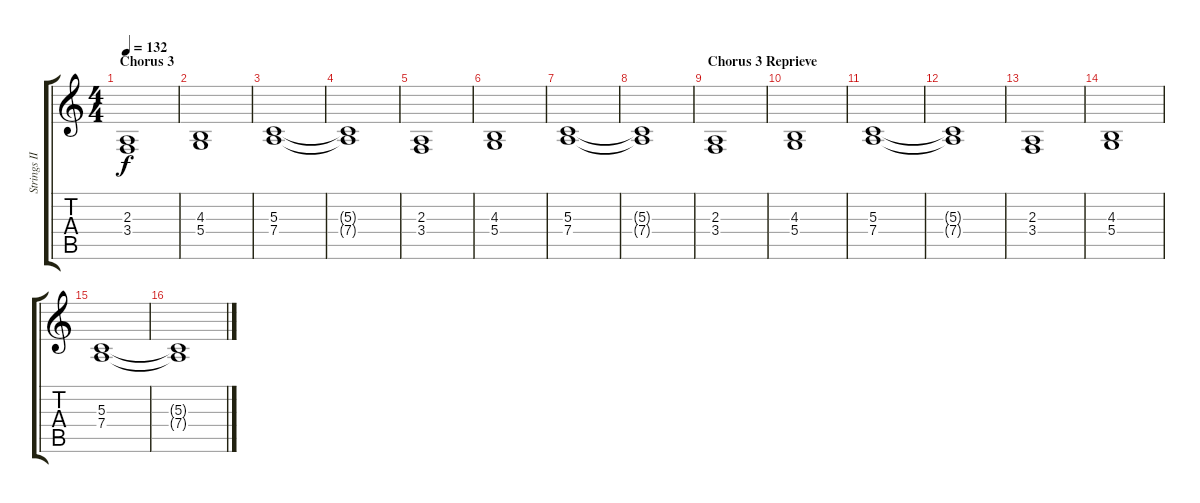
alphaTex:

\track ("Strings III" "Strings II") {instrument stringensemble1}
\staff {score tabs}
\tuning (E4 B3 G3 D3 A2 E2) {hide}
\ts (4 4)
\section ("" "Chorus 3")
\tempo 132
\clef g2
\ks c
(2.3 3.4).1{dy f} |
(4.3 5.4).1 |
(5.3 7.4).1 |
(5.3{t} 7.4{t}).1 |
(2.3 3.4).1 |
(4.3 5.4).1 |
(5.3 7.4).1 |
(5.3{t} 7.4{t}).1 |
\section ("" "Chorus 3 Reprieve")
(2.3 3.4).1 |
(4.3 5.4).1 |
(5.3 7.4).1 |
(5.3{t} 7.4{t}).1 |
(2.3 3.4).1 |
(4.3 5.4).1 |
(5.3 7.4).1 |
(5.3{t} 7.4{t}).1
